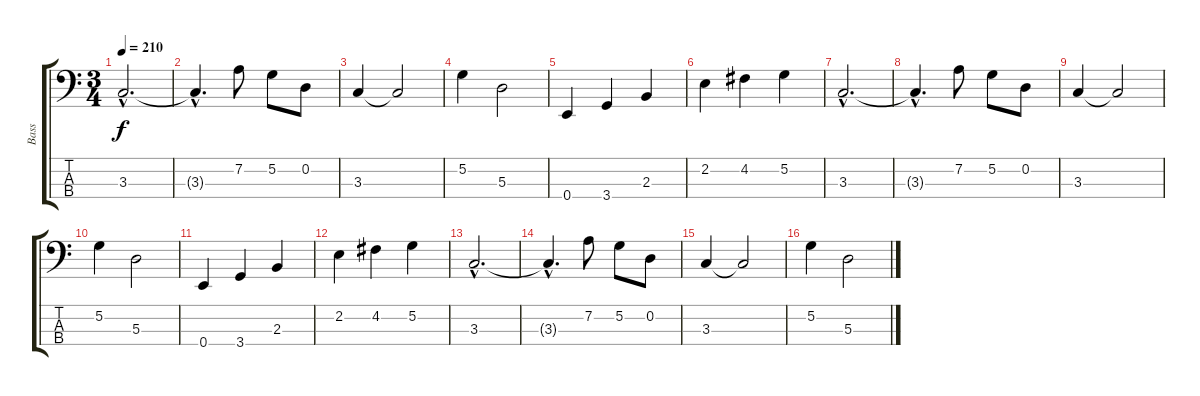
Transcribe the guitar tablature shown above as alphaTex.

\track ("Bass" "Bass") {instrument electricbasspick}
\staff {score tabs}
\tuning (G2 D2 A1 E1) {hide}
\ts (3 4)
\tempo 210
\clef f4
\ks c
3.3{hac}.2{d dy f} |
3.3{hac t}.4{d} 7.2.8 5.2.8 0.2.8 |
3.3.4 3.3{t}.2 |
5.2.4 5.3.2 |
0.4.4 3.4.4 2.3.4 |
2.2.4 4.2.4 5.2.4 |
3.3{hac}.2{d} |
3.3{hac t}.4{d} 7.2.8 5.2.8 0.2.8 |
3.3.4 3.3{t}.2 |
5.2.4 5.3.2 |
0.4.4 3.4.4 2.3.4 |
2.2.4 4.2.4 5.2.4 |
3.3{hac}.2{d} |
3.3{hac t}.4{d} 7.2.8 5.2.8 0.2.8 |
3.3.4 3.3{t}.2 |
5.2.4 5.3.2
